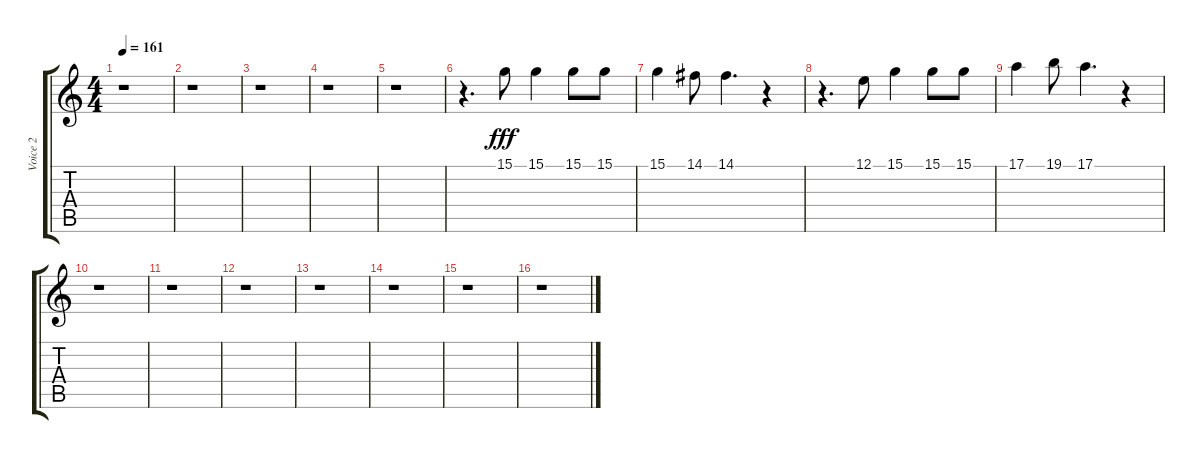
\track ("Voice 2" "Voice 2") {instrument piccolo}
\staff {score tabs}
\tuning (E4 B3 G3 D3 A2 E2) {hide}
\ts (4 4)
\tempo 161
\clef g2
\ks c
r.1{dy fff} |
r.1 |
r.1 |
r.1 |
r.1 |
r.4{d} 15.1.8 15.1.4 15.1.8 15.1.8 |
15.1.4 14.1.8 14.1.4{d} r.4 |
r.4{d} 12.1.8 15.1.4 15.1.8 15.1.8 |
17.1.4 19.1.8 17.1.4{d} r.4 |
r.1 |
r.1 |
r.1 |
r.1 |
r.1 |
r.1 |
r.1
